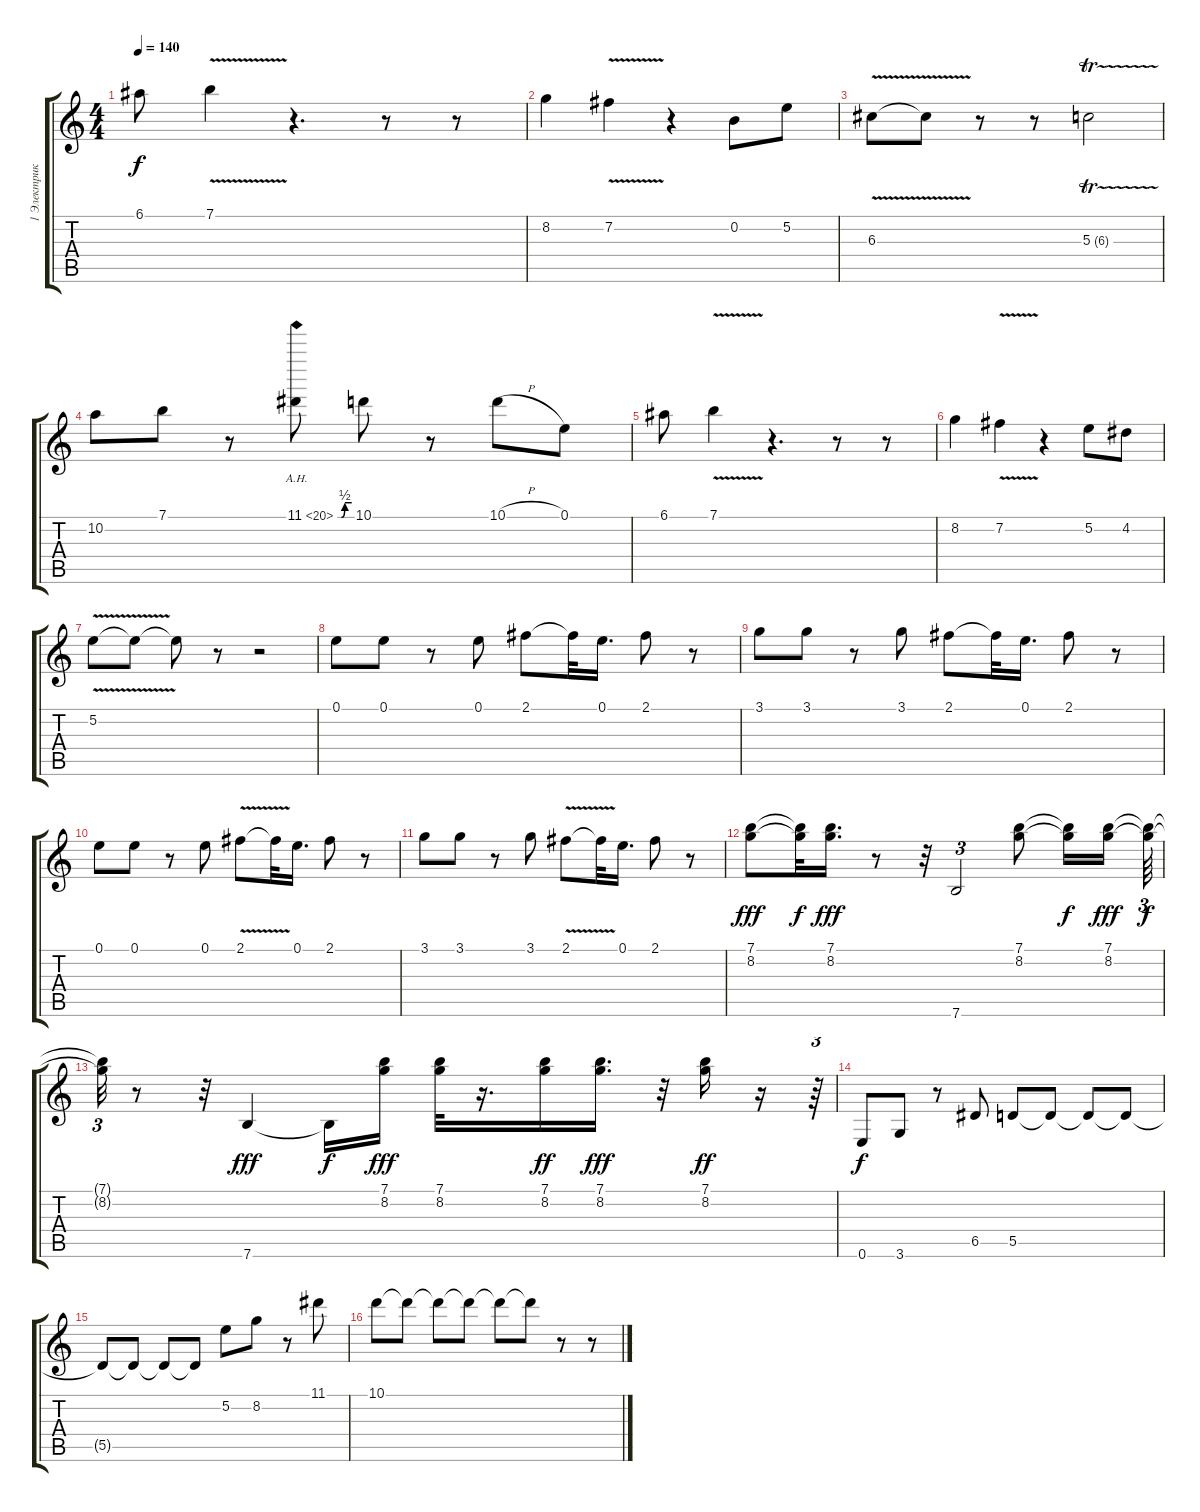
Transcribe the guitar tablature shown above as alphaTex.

\track ("1 Электрик" "1 Электрик") {instrument overdrivenguitar}
\staff {score tabs}
\tuning (E4 B3 G3 D3 A2 E2) {hide}
\ts (4 4)
\tempo 140
\clef g2
\ks c
6.1.8{dy f} 7.1{v}.4 r.4{d} r.8 r.8 |
8.2.4 7.2{v}.4 r.4 0.2.8 5.2.8 |
6.3{v}.8 6.3{t}.8 r.8 r.8 5.3{tr (6 16)}.2 |
10.2.8 7.1.8 r.8 11.1{be (custom 0 0 15 0 30 2 60 2) ah 9}.8 10.1.8 r.8 10.1{h}.8 0.1.8 |
6.1.8 7.1{v}.4 r.4{d} r.8 r.8 |
8.2.4 7.2{v}.4 r.4 5.2.8 4.2.8 |
5.2{v}.8 5.2{t}.8 5.2{t}.8 r.8 r.2 |
0.1.8 0.1.8 r.8 0.1.8 2.1.8 2.1{t}.32 0.1.16{d} 2.1.8 r.8 |
3.1.8 3.1.8 r.8 3.1.8 2.1.8 2.1{t}.32 0.1.16{d} 2.1.8 r.8 |
0.1.8 0.1.8 r.8 0.1.8 2.1{v}.8 2.1{t}.32 0.1.16{d} 2.1.8 r.8 |
3.1.8 3.1.8 r.8 3.1.8 2.1{v}.8 2.1{t}.32 0.1.16{d} 2.1.8 r.8 |
(7.1 8.2).8{dy fff} (7.1{t} 8.2{t}).32{dy f} (7.1 8.2).16{d dy fff} r.8 r.32 7.6.2{tu (3 2)} (7.1 8.2).8 (7.1{t} 8.2{t}).16{dy f} (7.1 8.2).16{dy fff beam splitsecondary} (7.1{t} 8.2{t}).64{tu (3 2) dy f} |
(7.1{t} 8.2{t}).32{tu (3 2)} r.8 r.32 7.6.4{dy fff} 7.6{t}.16{dy f} (7.1 8.2).16{dy fff} (7.1 8.2).32 r.16{d} (7.1 8.2).16{dy ff} (7.1 8.2).16{d dy fff} r.32 (7.1 8.2).16{dy ff} r.16 r.64{tu (3 2)} |
0.6.8{dy f} 3.6.8 r.8 6.5.8 5.5.8 5.5{t}.8 5.5{t}.8 5.5{t}.8 |
5.5{t}.8 5.5{t}.8 5.5{t}.8 5.5{t}.8 5.2.8 8.2.8 r.8 11.1.8 |
10.1.8 10.1{t}.8 10.1{t}.8 10.1{t}.8 10.1{t}.8 10.1{t}.8 r.8 r.8
